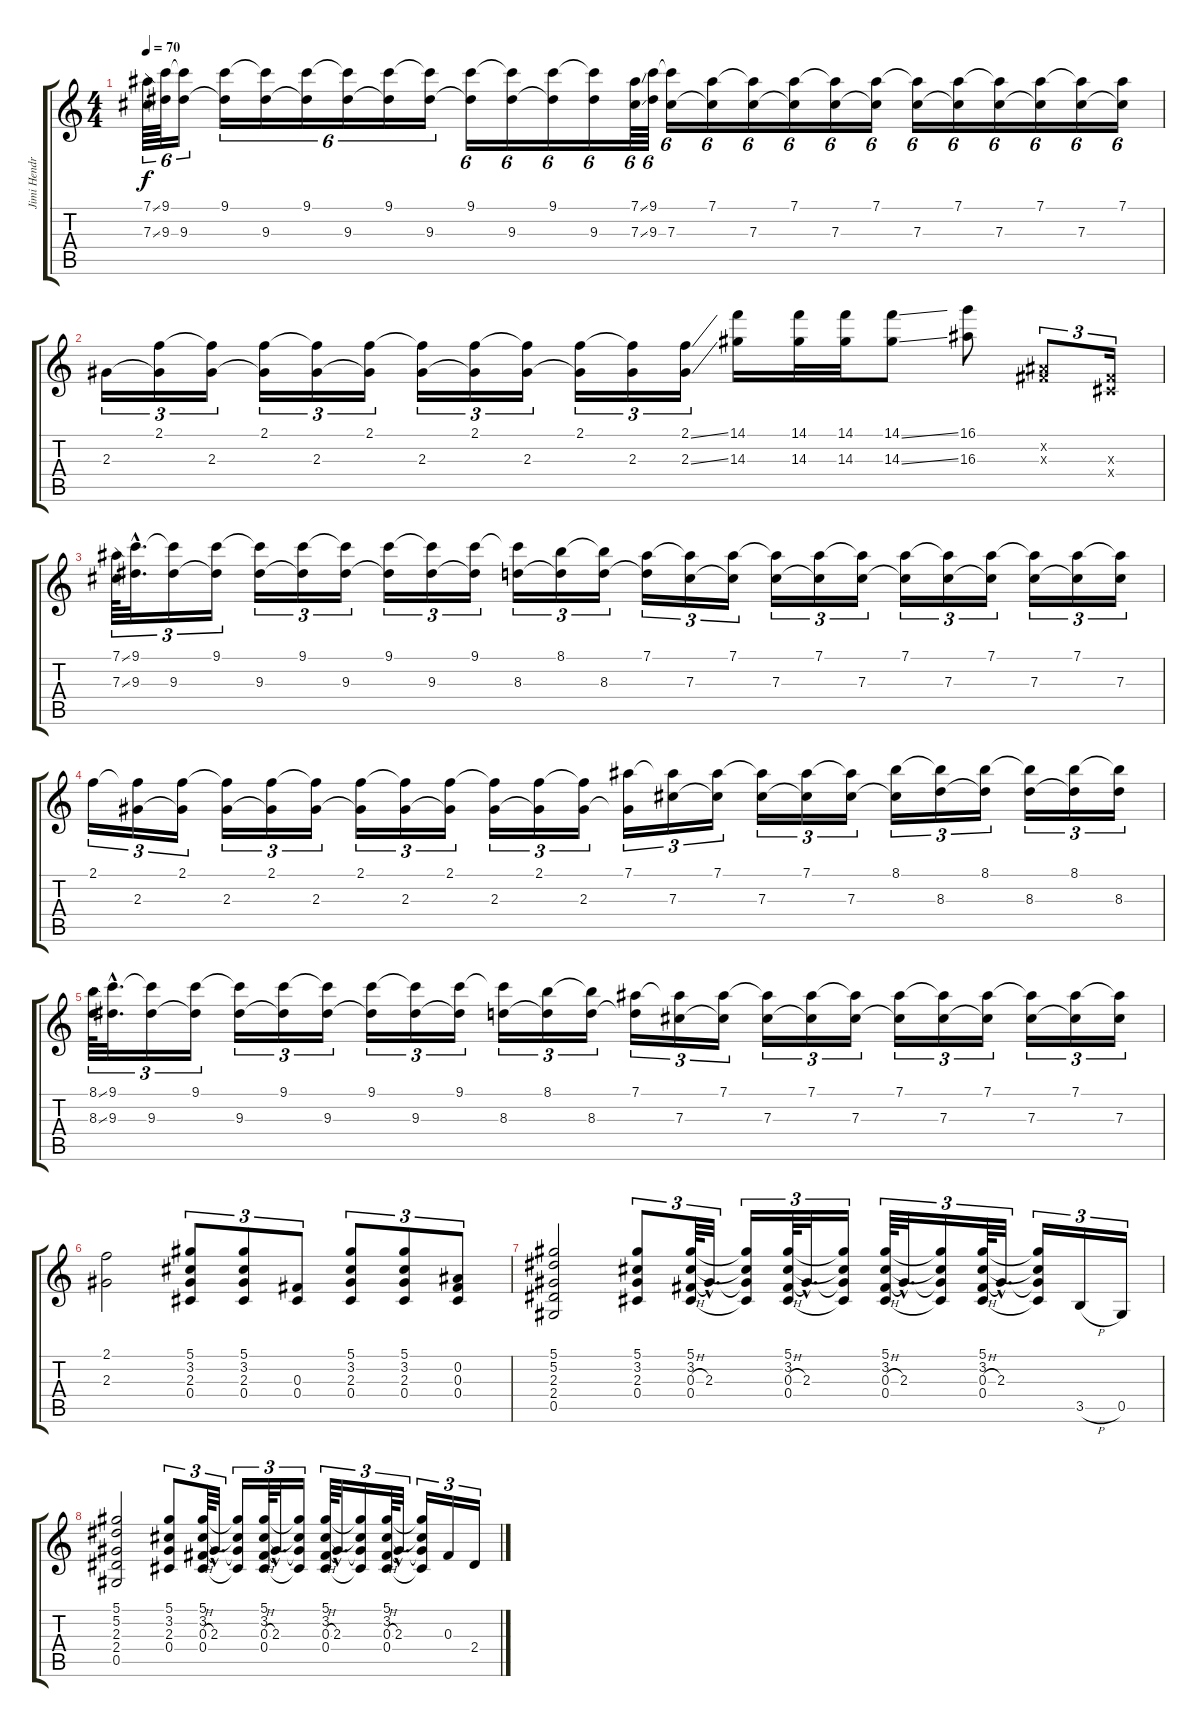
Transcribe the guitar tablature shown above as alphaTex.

\track ("Jimi Hendrix Rhythm" "Jimi Hendr") {instrument electricguitarjazz}
\staff {score tabs}
\tuning (Eb4 Bb3 Gb3 Db3 Ab2 Eb2) {hide}
\ts (4 4)
\tempo 70
\clef g2
\ks c
(7.1{ss} 7.3{ss}).64{tu (6 4) dy f} (9.1 9.3).64{tu (6 4)} (9.1{t} 9.3).16{tu (6 4)} (9.1 9.3{t}).16{tu (6 4)} (9.1{t} 9.3).16{tu (6 4)} (9.1 9.3{t}).16{tu (6 4)} (9.1{t} 9.3).16{tu (6 4)} (9.1 9.3{t}).16{tu (6 4)} (9.1{t} 9.3).16{tu (6 4)} (9.1 9.3{t}).16{tu (6 4)} (9.1{t} 9.3).16{tu (6 4)} (9.1 9.3{t}).16{tu (6 4)} (9.1{t} 9.3).16{tu (6 4)} (7.1{ss} 7.3{ss}).64{tu (6 4)} (9.1 9.3).64{tu (6 4)} (9.1{t} 7.3).16{tu (6 4)} (7.1 7.3{t}).16{tu (6 4)} (7.1{t} 7.3).16{tu (6 4)} (7.1 7.3{t}).16{tu (6 4)} (7.1{t} 7.3).16{tu (6 4)} (7.1 7.3{t}).16{tu (6 4)} (7.1{t} 7.3).16{tu (6 4)} (7.1 7.3{t}).16{tu (6 4)} (7.1{t} 7.3).16{tu (6 4)} (7.1 7.3{t}).16{tu (6 4)} (7.1{t} 7.3).16{tu (6 4)} (7.1 7.3{t}).16{tu (6 4)} |
2.3.16{tu (3 2)} (2.1 2.3{t}).16{tu (3 2)} (2.1{t} 2.3).16{tu (3 2)} (2.1 2.3{t}).16{tu (3 2)} (2.1{t} 2.3).16{tu (3 2)} (2.1 2.3{t}).16{tu (3 2)} (2.1{t} 2.3).16{tu (3 2)} (2.1 2.3{t}).16{tu (3 2)} (2.1{t} 2.3).16{tu (3 2)} (2.1 2.3{t}).16{tu (3 2)} (2.1{t} 2.3).16{tu (3 2)} (2.1{ss} 2.3{ss}).16{tu (3 2)} (14.1 14.3).16 (14.1 14.3).32 (14.1 14.3).32 (14.1{ss} 14.3{ss}).8 (16.1 16.3).8 (0.2{x} 0.3{x}).8{tu (3 2)} (0.3{x} 0.4{x}).16{tu (3 2)} |
(7.1{ss} 7.3{ss}).64{tu (3 2)} (9.1{hac} 9.3{hac}).32{d tu (3 2)} (9.1{t} 9.3).16{tu (3 2)} (9.1 9.3{t}).16{tu (3 2)} (9.1{t} 9.3).16{tu (3 2)} (9.1 9.3{t}).16{tu (3 2)} (9.1{t} 9.3).16{tu (3 2)} (9.1 9.3{t}).16{tu (3 2)} (9.1{t} 9.3).16{tu (3 2)} (9.1 9.3{t}).16{tu (3 2)} (9.1{t} 8.3).16{tu (3 2)} (8.1 8.3{t}).16{tu (3 2)} (8.1{t} 8.3).16{tu (3 2)} (7.1 8.3{t}).16{tu (3 2)} (7.1{t} 7.3).16{tu (3 2)} (7.1 7.3{t}).16{tu (3 2)} (7.1{t} 7.3).16{tu (3 2)} (7.1 7.3{t}).16{tu (3 2)} (7.1{t} 7.3).16{tu (3 2)} (7.1 7.3{t}).16{tu (3 2)} (7.1{t} 7.3).16{tu (3 2)} (7.1 7.3{t}).16{tu (3 2)} (7.1{t} 7.3).16{tu (3 2)} (7.1 7.3{t}).16{tu (3 2)} (7.1{t} 7.3).16{tu (3 2)} |
2.1.16{tu (3 2)} (2.1{t} 2.3).16{tu (3 2)} (2.1 2.3{t}).16{tu (3 2)} (2.1{t} 2.3).16{tu (3 2)} (2.1 2.3{t}).16{tu (3 2)} (2.1{t} 2.3).16{tu (3 2)} (2.1 2.3{t}).16{tu (3 2)} (2.1{t} 2.3).16{tu (3 2)} (2.1 2.3{t}).16{tu (3 2)} (2.1{t} 2.3).16{tu (3 2)} (2.1 2.3{t}).16{tu (3 2)} (2.1{t} 2.3).16{tu (3 2)} (7.1 2.3{t}).16{tu (3 2)} (7.1{t} 7.3).16{tu (3 2)} (7.1 7.3{t}).16{tu (3 2)} (7.1{t} 7.3).16{tu (3 2)} (7.1 7.3{t}).16{tu (3 2)} (7.1{t} 7.3).16{tu (3 2)} (8.1 7.3{t}).16{tu (3 2)} (8.1{t} 8.3).16{tu (3 2)} (8.1 8.3{t}).16{tu (3 2)} (8.1{t} 8.3).16{tu (3 2)} (8.1 8.3{t}).16{tu (3 2)} (8.1{t} 8.3).16{tu (3 2)} |
(8.1{ss} 8.3{ss}).64{tu (3 2)} (9.1{hac} 9.3{hac}).32{d tu (3 2)} (9.1{t} 9.3).16{tu (3 2)} (9.1 9.3{t}).16{tu (3 2)} (9.1{t} 9.3).16{tu (3 2)} (9.1 9.3{t}).16{tu (3 2)} (9.1{t} 9.3).16{tu (3 2)} (9.1 9.3{t}).16{tu (3 2)} (9.1{t} 9.3).16{tu (3 2)} (9.1 9.3{t}).16{tu (3 2)} (9.1{t} 8.3).16{tu (3 2)} (8.1 8.3{t}).16{tu (3 2)} (8.1{t} 8.3).16{tu (3 2)} (7.1 8.3{t}).16{tu (3 2)} (7.1{t} 7.3).16{tu (3 2)} (7.1 7.3{t}).16{tu (3 2)} (7.1{t} 7.3).16{tu (3 2)} (7.1 7.3{t}).16{tu (3 2)} (7.1{t} 7.3).16{tu (3 2)} (7.1 7.3{t}).16{tu (3 2)} (7.1{t} 7.3).16{tu (3 2)} (7.1 7.3{t}).16{tu (3 2)} (7.1{t} 7.3).16{tu (3 2)} (7.1 7.3{t}).16{tu (3 2)} (7.1{t} 7.3).16{tu (3 2)} |
(2.1 2.3).2 (5.1 3.2 2.3 0.4).8{tu (3 2)} (5.1 3.2 2.3 0.4).8{tu (3 2)} (0.3 0.4).8{tu (3 2)} (5.1 3.2 2.3 0.4).8{tu (3 2)} (5.1 3.2 2.3 0.4).8{tu (3 2)} (0.2 0.3 0.4).8{tu (3 2)} |
(5.1 5.2 2.3 2.4 0.5).2 (5.1 3.2 2.3 0.4).8{tu (3 2)} (5.1 3.2 0.3{h} 0.4).64{tu (3 2)} 2.3{hac}.32{d tu (3 2)} (5.1{t} 3.2{t} 2.3{t} 0.4{t}).16{tu (3 2)} (5.1 3.2 0.3{h} 0.4).64{tu (3 2)} 2.3{hac}.32{d tu (3 2)} (5.1{t} 3.2{t} 2.3{t} 0.4{t}).16{tu (3 2)} (5.1 3.2 0.3{h} 0.4).64{tu (3 2)} 2.3{hac}.32{d tu (3 2)} (5.1{t} 3.2{t} 2.3{t} 0.4{t}).16{tu (3 2)} (5.1 3.2 0.3{h} 0.4).64{tu (3 2)} 2.3{hac}.32{d tu (3 2)} (5.1{t} 3.2{t} 2.3{t} 0.4{t}).16{tu (3 2)} 3.5{h}.16{tu (3 2)} 0.5.16{tu (3 2)} |
(5.1 5.2 2.3 2.4 0.5).2 (5.1 3.2 2.3 0.4).8{tu (3 2)} (5.1 3.2 0.3{h} 0.4).64{tu (3 2)} 2.3{hac}.32{d tu (3 2)} (5.1{t} 3.2{t} 2.3{t} 0.4{t}).16{tu (3 2)} (5.1 3.2 0.3{h} 0.4).64{tu (3 2)} 2.3{hac}.32{d tu (3 2)} (5.1{t} 3.2{t} 2.3{t} 0.4{t}).16{tu (3 2)} (5.1 3.2 0.3{h} 0.4).64{tu (3 2)} 2.3{hac}.32{d tu (3 2)} (5.1{t} 3.2{t} 2.3{t} 0.4{t}).16{tu (3 2)} (5.1 3.2 0.3{h} 0.4).64{tu (3 2)} 2.3{hac}.32{d tu (3 2)} (5.1{t} 3.2{t} 2.3{t} 0.4{t}).16{tu (3 2)} 0.3.16{tu (3 2)} 2.4.16{tu (3 2)}
